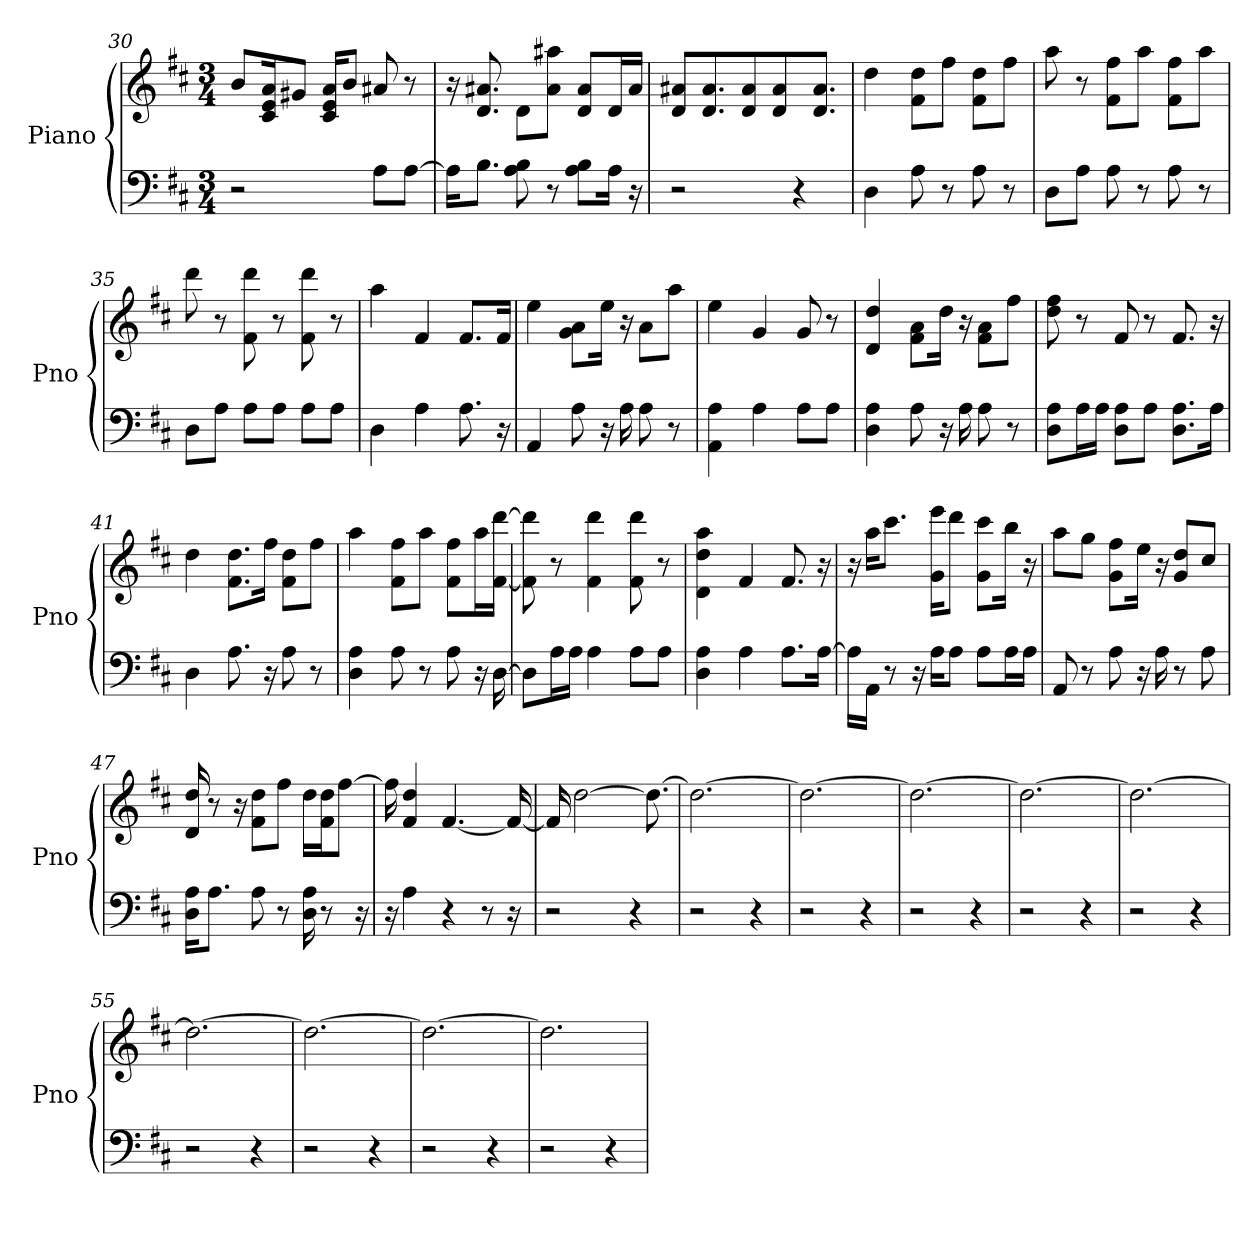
**kern	**kern
*part1	*part1
*staff2	*staff1
*I"Piano	*
*I'Pno	*
*clefF4	*clefG2
*k[f#c#]	*k[f#c#]
*D:	*D:
*M3/4	*M3/4
=30	=30
2r	8b/L
.	16e/ 16c#/ 16a/K
.	8g#/J
.	16c#/ 16e/ 16a/KL
.	8b/J
8A\L	8a#
[8A\J	8r
=31	=31
16A\KL]	16r
8.B\J	8.a# 8.d
8A 8B	8d\L
8r	8a#\ 8aa#\J
8A\ 8B\L	8d/ 8a#/L
16A\Jk	16d/L
16r	16a#/JJ
=32	=32
2r	8d/ 8a#/L
.	8.d/ 8.a#/J
.	8d/ 8a#/L
.	8d/ 8a#/J
4r	.
.	8.d 8.a#J
=33	=33
4D	4dd
8A	8f#\ 8dd\L
8r	8ff#\J
8A	8f#\ 8dd\L
8r	8ff#\J
=34	=34
8D\L	8aa
8A\J	8r
8A	8ff#\ 8f#\L
8r	8aa\J
8A	8ff#\ 8f#\L
8r	8aa\J
=35	=35
8D\L	8ddd
8A\J	8r
8A\L	8ddd 8f#
8A\J	8r
8A\L	8ddd 8f#
8A\J	8r
=36	=36
4D	4aa
4A	4f#
8.A	8.f#/L
16r	16f#/Jk
=37	=37
4AA	4ee
8A	8g\ 8a\L
16r	16ee\Jk
16A	16r
8A	8a\L
8r	8aa\J
=38	=38
4AA 4A	4ee
4A	4g
8A\L	8g
8A\J	8r
=39	=39
4D 4A	4dd 4d
8A	8a\ 8f#\L
16r	16dd\Jk
16A	16r
8A	8a\ 8f#\L
8r	8ff#\J
=40	=40
8D\ 8A\L	8ff# 8dd
16A\L	8r
16A\JJ	.
8A\ 8D\L	8f#
8A\J	8r
8.D\ 8.A\L	8.f#
16A\Jk	16r
=41	=41
4D	4dd
8.A	8.f#\ 8.dd\L
16r	16ff#\Jk
8A	8dd\ 8f#\L
8r	8ff#\J
=42	=42
4A 4D	4aa
8A	8ff#\ 8f#\L
8r	8aa\J
8A	8ff#\ 8f#\L
16r	16aa\L
[16D	[16ddd\ [16f#\JJ
=43	=43
8D\L]	8ddd] 8f#]
16A\L	8r
16A\JJ	.
4A	4ddd 4f#
8A\L	8f# 8ddd
8A\J	8r
=44	=44
4D 4A	4d 4aa 4dd
4A	4f#
8.A\L	8.f#
[16A\Jk	16r
=45	=45
16A\LL]	16r
16AA\JJ	16aa\KL
8r	8.ccc#\J
16r	.
16A\KL	16eee\ 16g\KL
8A\J	8ddd\J
8A\L	8ccc#\ 8g\L
16A\L	16bb\Jk
16A\JJ	16r
=46	=46
8AA	8aa\L
8r	8gg\J
8A	8ff#\ 8g\L
16r	16ee\Jk
16A	16r
8r	8g/ 8dd/L
8A	8cc#/J
=47	=47
16A\ 16D\KL	16d 16dd
8.A\J	8r
.	16r
8A	8dd\ 8f#\L
8r	8ff#\J
16D 16A	16dd\LL
8r	16f#\ 16dd\J
.	[8ff#\J
16r	.
=48	=48
16r	16ff#]
4A	4f# 4dd
4r	[4.f#
8r	.
16r	16f#_
=49	=49
2r	16f#]
.	[2dd
4r	.
.	8.dd_
=50	=50
2r	2.dd_
4r	.
=51	=51
2r	2.dd_
4r	.
=52	=52
2r	2.dd_
4r	.
=53	=53
2r	2.dd_
4r	.
=54	=54
2r	2.dd_
4r	.
=55	=55
2r	2.dd_
4r	.
=56	=56
2r	2.dd_
4r	.
=57	=57
2r	2.dd_
4r	.
=58	=58
2r	2.dd]
4r	.
=	=
*-	*-
